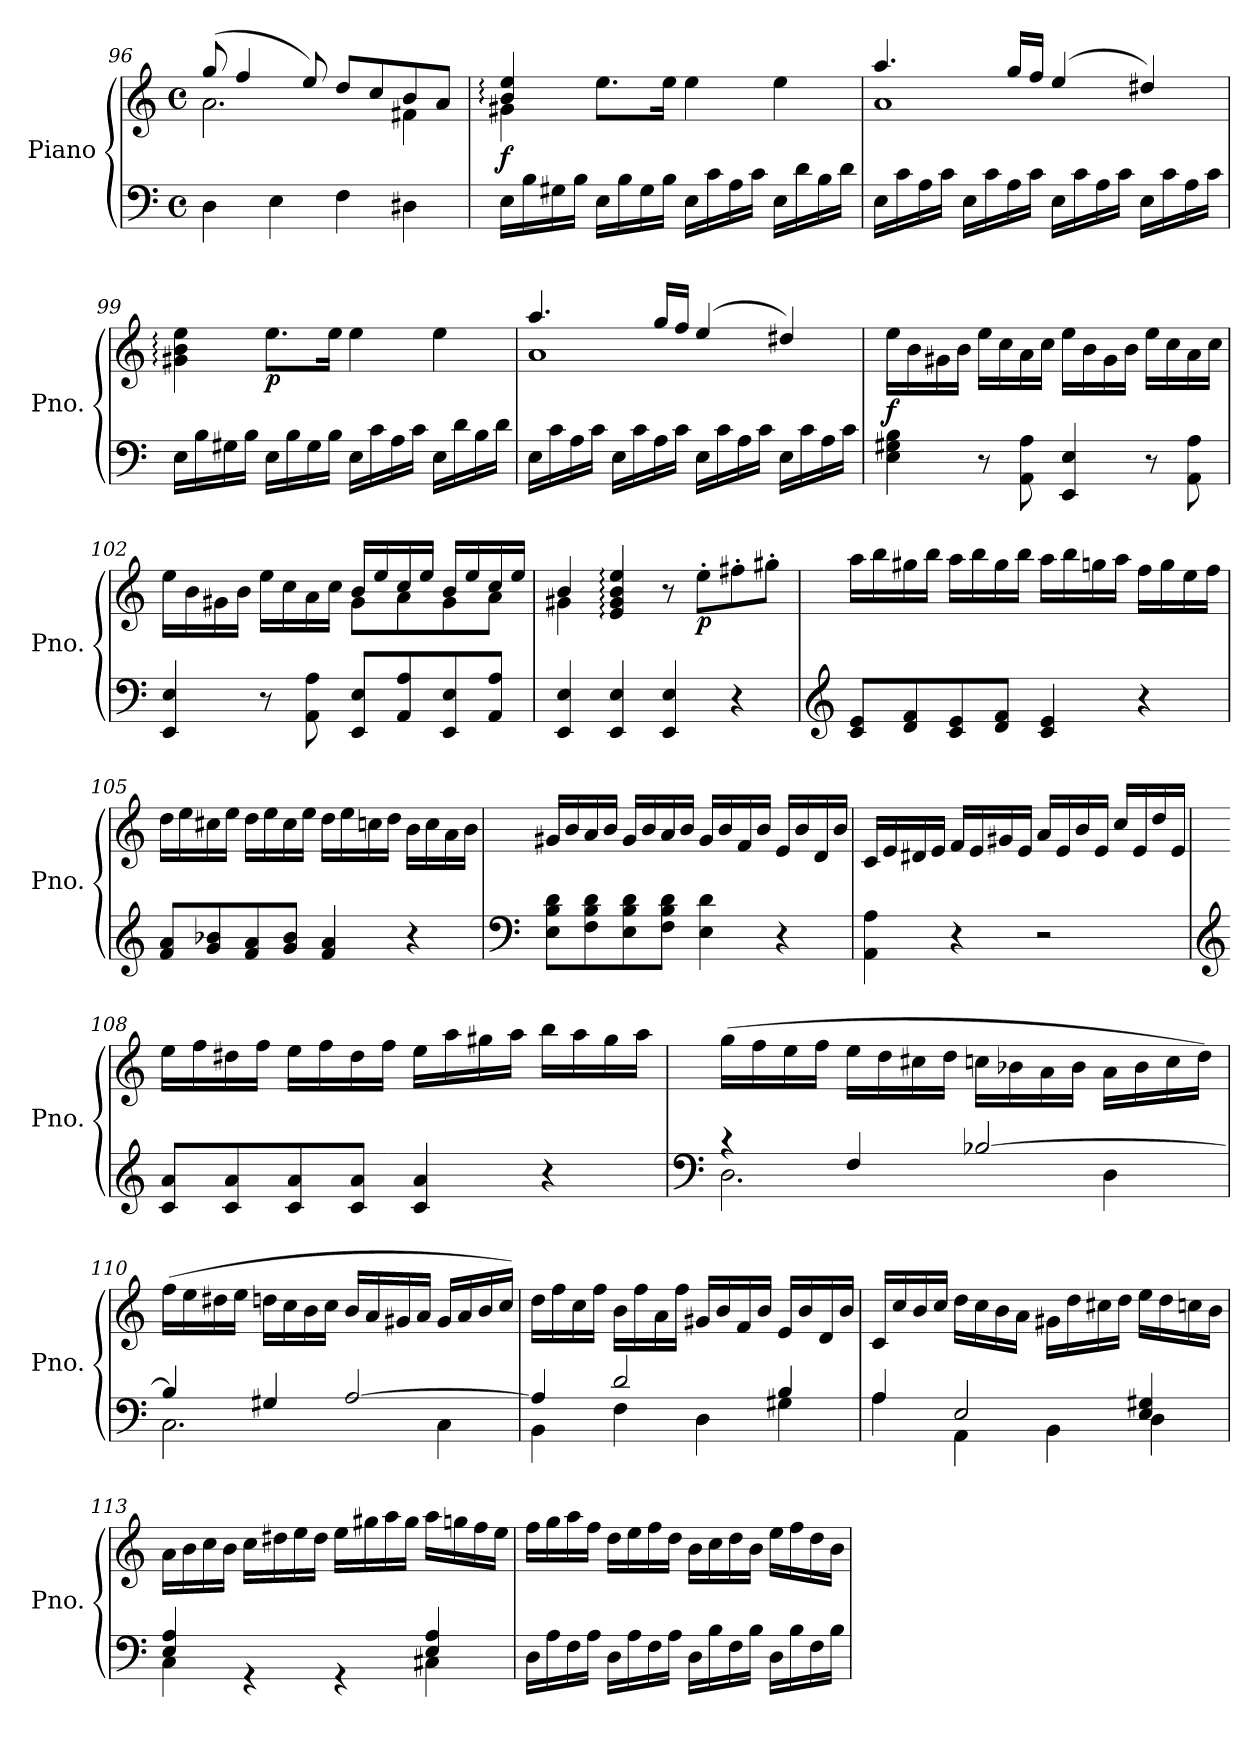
**kern	**kern	**dynam
*part1	*part1	*part1
*staff2	*staff1	*staff1/2
*I"Piano	*	*
*I'Pno.	*	*
*clefF4	*clefG2	*
*k[]	*k[]	*
*M4/4	*M4/4	*
*met(c)	*met(c)	*
=96	=96	=96
*	*^	*
4D\	(>8gg/	2.a\	.
.	4ff/	.	.
4E\	.	.	.
.	8ee/)	.	.
4F\	8dd/L	.	.
.	8cc/	.	.
4D#X\	8b/	4f#X\	.
.	8a/J	.	.
=97	=97	=97	=97
!	!	!	!LO:DY:b
16E\LL	4b/: 4ee/:	4g#X\	f
16B\	.	.	.
16G#X\	.	.	.
16B\JJ	.	.	.
16E\LL	8.ee\L	2.ryy	.
16B\	.	.	.
16G#\	.	.	.
16B\JJ	16ee\Jk	.	.
16E\LL	4ee\	.	.
16c\	.	.	.
16A\	.	.	.
16c\JJ	.	.	.
16E\LL	4ee\	.	.
16d\	.	.	.
16B\	.	.	.
16d\JJ	.	.	.
=98	=98	=98	=98
16E\LL	4.aa/	1a	.
16c\	.	.	.
16A\	.	.	.
16c\JJ	.	.	.
16E\LL	.	.	.
16c\	.	.	.
16A\	16gg/LL	.	.
16c\JJ	16ff/JJ	.	.
16E\LL	(>4ee/	.	.
16c\	.	.	.
16A\	.	.	.
16c\JJ	.	.	.
16E\LL	4dd#X/)	.	.
16c\	.	.	.
16A\	.	.	.
16c\JJ	.	.	.
*	*v	*v	*
=99	=99	=99
16E\LL	4g#X\: 4b\: 4ee\:	.
16B\	.	.
16G#X\	.	.
16B\JJ	.	.
!	!	!LO:DY:b
16E\LL	8.ee\L	p
16B\	.	.
16G#\	.	.
16B\JJ	16ee\Jk	.
16E\LL	4ee\	.
16c\	.	.
16A\	.	.
16c\JJ	.	.
16E\LL	4ee\	.
16d\	.	.
16B\	.	.
16d\JJ	.	.
=100	=100	=100
*	*^	*
16E\LL	4.aa/	1a	.
16c\	.	.	.
16A\	.	.	.
16c\JJ	.	.	.
16E\LL	.	.	.
16c\	.	.	.
16A\	16gg/LL	.	.
16c\JJ	16ff/JJ	.	.
16E\LL	(>4ee/	.	.
16c\	.	.	.
16A\	.	.	.
16c\JJ	.	.	.
16E\LL	4dd#X/)	.	.
16c\	.	.	.
16A\	.	.	.
16c\JJ	.	.	.
*	*v	*v	*
=101	=101	=101
!	!	!LO:DY:b
4E\ 4G#X\ 4B\	16ee\LL	f
.	16b\	.
.	16g#X\	.
.	16b\JJ	.
8r	16ee\LL	.
.	16cc\	.
8AA\ 8A\	16a\	.
.	16cc\JJ	.
4EE/ 4E/	16ee\LL	.
.	16b\	.
.	16g#\	.
.	16b\JJ	.
8r	16ee\LL	.
.	16cc\	.
8AA\ 8A\	16a\	.
.	16cc\JJ	.
=102	=102	=102
*	*^	*
4EE/ 4E/	16ee\LL	2ryy	.
.	16b\	.	.
.	16g#X\	.	.
.	16b\JJ	.	.
8r	16ee\LL	.	.
.	16cc\	.	.
8AA\ 8A\	16a\	.	.
.	16cc\JJ	.	.
8EE/ 8E/L	16b/LL	8g#\L	.
.	16ee/	.	.
8AA/ 8A/	16cc/	8a\	.
.	16ee/JJ	.	.
8EE/ 8E/	16b/LL	8g#\	.
.	16ee/	.	.
8AA/ 8A/J	16cc/	8a\J	.
.	16ee/JJ	.	.
=103	=103	=103	=103
4EE/ 4E/	4b/	4g#X\	.
4EE/ 4E/	4e/: 4g#/: 4b/: 4ee/:	2.ryy	.
4EE/ 4E/	8r	.	.
!	!	!	!LO:DY:b
.	8ee'\L	.	p
4r	8ff#X'\	.	.
.	8gg#X'\J	.	.
*	*v	*v	*
=104	=104	=104
*clefG2	*	*
8c/ 8e/L	16aa\LL	.
.	16bb\	.
8d/ 8f/	16gg#X\	.
.	16bb\JJ	.
8c/ 8e/	16aa\LL	.
.	16bb\	.
8d/ 8f/J	16gg#\	.
.	16bb\JJ	.
4c/ 4e/	16aa\LL	.
.	16bb\	.
.	16ggn\	.
.	16aa\JJ	.
4r	16ff\LL	.
.	16gg\	.
.	16ee\	.
.	16ff\JJ	.
=105	=105	=105
8f/ 8a/L	16dd\LL	.
.	16ee\	.
8g/ 8b-X/	16cc#X\	.
.	16ee\JJ	.
8f/ 8a/	16dd\LL	.
.	16ee\	.
8g/ 8b-/J	16cc#\	.
.	16ee\JJ	.
4f/ 4a/	16dd\LL	.
.	16ee\	.
.	16ccn\	.
.	16dd\JJ	.
4r	16b\LL	.
.	16cc\	.
.	16a\	.
.	16b\JJ	.
=106	=106	=106
*clefF4	*	*
8E\ 8B\ 8d\L	16g#X/LL	.
.	16b/	.
8F\ 8B\ 8d\	16a/	.
.	16b/JJ	.
8E\ 8B\ 8d\	16g#/LL	.
.	16b/	.
8F\ 8B\ 8d\J	16a/	.
.	16b/JJ	.
4E\ 4d\	16g#/LL	.
.	16b/	.
.	16f/	.
.	16b/JJ	.
4r	16e/LL	.
.	16b/	.
.	16d/	.
.	16b/JJ	.
=107	=107	=107
4AA\ 4A\	16c/LL	.
.	16e/	.
.	16d#X/	.
.	16e/JJ	.
4r	16f/LL	.
.	16e/	.
.	16g#X/	.
.	16e/JJ	.
2r	16a/LL	.
.	16e/	.
.	16b/	.
.	16e/JJ	.
.	16cc/LL	.
.	16e/	.
.	16dd/	.
.	16e/JJ	.
=108	=108	=108
*clefG2	*	*
8c/ 8a/L	16ee\LL	.
.	16ff\	.
8c/ 8a/	16dd#X\	.
.	16ff\JJ	.
8c/ 8a/	16ee\LL	.
.	16ff\	.
8c/ 8a/J	16dd#\	.
.	16ff\JJ	.
4c/ 4a/	16ee\LL	.
.	16aa\	.
.	16gg#X\	.
.	16aa\JJ	.
4r	16bb\LL	.
.	16aa\	.
.	16gg#\	.
.	16aa\JJ	.
=109	=109	=109
*clefF4	*	*
*^	*	*
4r	2.D\	(>16gg\LL	.
.	.	16ff\	.
.	.	16ee\	.
.	.	16ff\JJ	.
4F/	.	16ee\LL	.
.	.	16dd\	.
.	.	16cc#X\	.
.	.	16dd\JJ	.
[2B-X/	.	16ccn\LL	.
.	.	16b-X\	.
.	.	16a\	.
.	.	16b-\JJ	.
.	4D\	16a\LL	.
.	.	16b-\	.
.	.	16cc\	.
.	.	16dd\JJ)	.
=110	=110	=110	=110
4B-/]	2.C\	(>16ff\LL	.
.	.	16ee\	.
.	.	16dd#X\	.
.	.	16ee\JJ	.
4G#X/	.	16ddn\LL	.
.	.	16cc\	.
.	.	16b\	.
.	.	16cc\JJ	.
[2A/	.	16b/LL	.
.	.	16a/	.
.	.	16g#X/	.
.	.	16a/JJ	.
.	4C\	16g#/LL	.
.	.	16a/	.
.	.	16b/	.
.	.	16cc/JJ)	.
=111	=111	=111	=111
4A/]	4BB\	16dd\LL	.
.	.	16ff\	.
.	.	16cc\	.
.	.	16ff\JJ	.
2d/	4F\	16b\LL	.
.	.	16ff\	.
.	.	16a\	.
.	.	16ff\JJ	.
.	4D\	16g#X/LL	.
.	.	16b/	.
.	.	16f/	.
.	.	16b/JJ	.
4B/	4G#X\	16e/LL	.
.	.	16b/	.
.	.	16d/	.
.	.	16b/JJ	.
=112	=112	=112	=112
4A/	4A\	16c/LL	.
.	.	16cc/	.
.	.	16b/	.
.	.	16cc/JJ	.
2E/	4AA\	16dd\LL	.
.	.	16cc\	.
.	.	16b\	.
.	.	16a\JJ	.
.	4BB\	16g#X\LL	.
.	.	16dd\	.
.	.	16cc#X\	.
.	.	16dd\JJ	.
4E/ 4G#X/	4D\	16ee\LL	.
.	.	16dd\	.
.	.	16ccn\	.
.	.	16b\JJ	.
=113	=113	=113	=113
4E/ 4A/	4C\	16a\LL	.
.	.	16b\	.
.	.	16cc\	.
.	.	16b\JJ	.
4rGG	2ryy	16cc\LL	.
.	.	16dd#X\	.
.	.	16ee\	.
.	.	16dd#\JJ	.
4rGG	.	16ee\LL	.
.	.	16gg#X\	.
.	.	16aa\	.
.	.	16gg#\JJ	.
4E/ 4A/	4C#X\	16aa\LL	.
.	.	16ggn\	.
.	.	16ff\	.
.	.	16ee\JJ	.
*v	*v	*	*
=114	=114	=114
16D\LL	16ff\LL	.
16A\	16gg\	.
16F\	16aa\	.
16A\JJ	16ff\JJ	.
16D\LL	16dd\LL	.
16A\	16ee\	.
16F\	16ff\	.
16A\JJ	16dd\JJ	.
16D\LL	16b\LL	.
16B\	16cc\	.
16F\	16dd\	.
16B\JJ	16b\JJ	.
16D\LL	16ee\LL	.
16B\	16ff\	.
16F\	16dd\	.
16B\JJ	16b\JJ	.
=	=	=
*-	*-	*-
